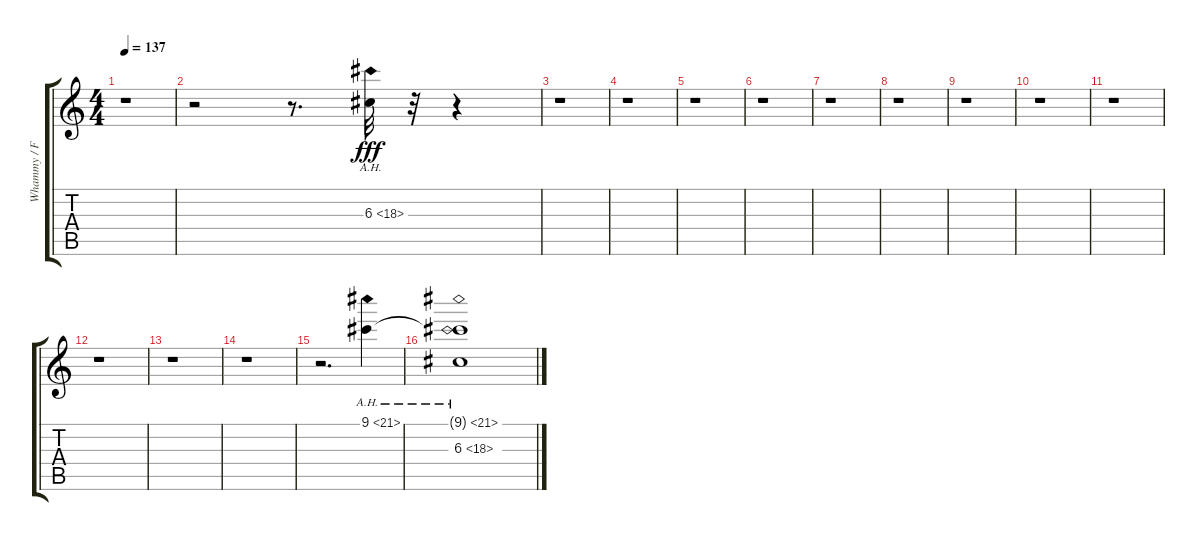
\track ("Whammy / Feedback / Doubletrack" "Whammy / F") {instrument distortionguitar}
\staff {score tabs}
\tuning (E4 B3 G3 D3 A2 E2) {hide}
\ts (4 4)
\tempo 137
\clef g2
\ks c
r.1{dy f} |
r.2 r.8{d} 6.3{ah 12}.32{dy fff} r.32 r.4 |
r.1 |
r.1 |
r.1 |
r.1 |
r.1 |
r.1 |
r.1 |
r.1 |
r.1 |
r.1 |
r.1 |
r.1 |
r.2{d} 9.1{ah 12}.4 |
(9.1{ah 12 t} 6.3{ah 12}).1
